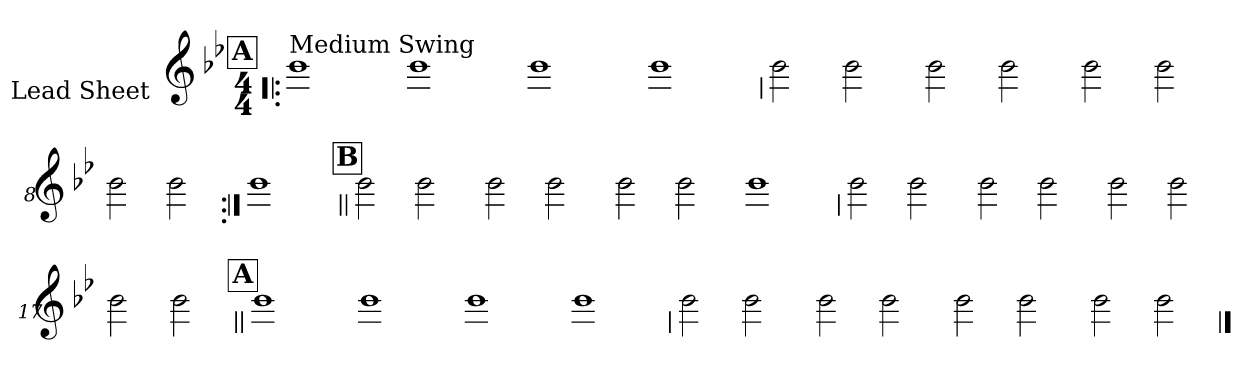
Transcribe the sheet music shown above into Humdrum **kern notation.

**kern
*part1
*staff1
*I"Lead Sheet
*stria0
*clefG2
*k[b-e-]
*B-:
*M4/4
!!LO:REH:place=s1:a:t=A
=1!|:
!LO:TX:a:t=Medium Swing
1b-
=2-
1b-
=3-
1b-
=4-
1b-
!!LO:LB:g=z
=5
2b-
2b-
=6-
2b-
2b-
=7-
2b-
2b-
=8-
2b-
2b-
!!LO:LB:g=z
=9:|!
1b-
!!LO:LB:g=z
!!LO:REH:place=s1:a:t=B
=10||
2b-
2b-
=11-
2b-
2b-
=12-
2b-
2b-
=13-
1b-
!!LO:LB:g=z
=14
2b-
2b-
=15-
2b-
2b-
=16-
2b-
2b-
=17-
2b-
2b-
!!LO:LB:g=z
!!LO:REH:place=s1:a:t=A
=18||
1b-
=19-
1b-
=20-
1b-
=21-
1b-
!!LO:LB:g=z
=22
2b-
2b-
=23-
2b-
2b-
=24-
2b-
2b-
=25-
2b-
2b-
==
*-
